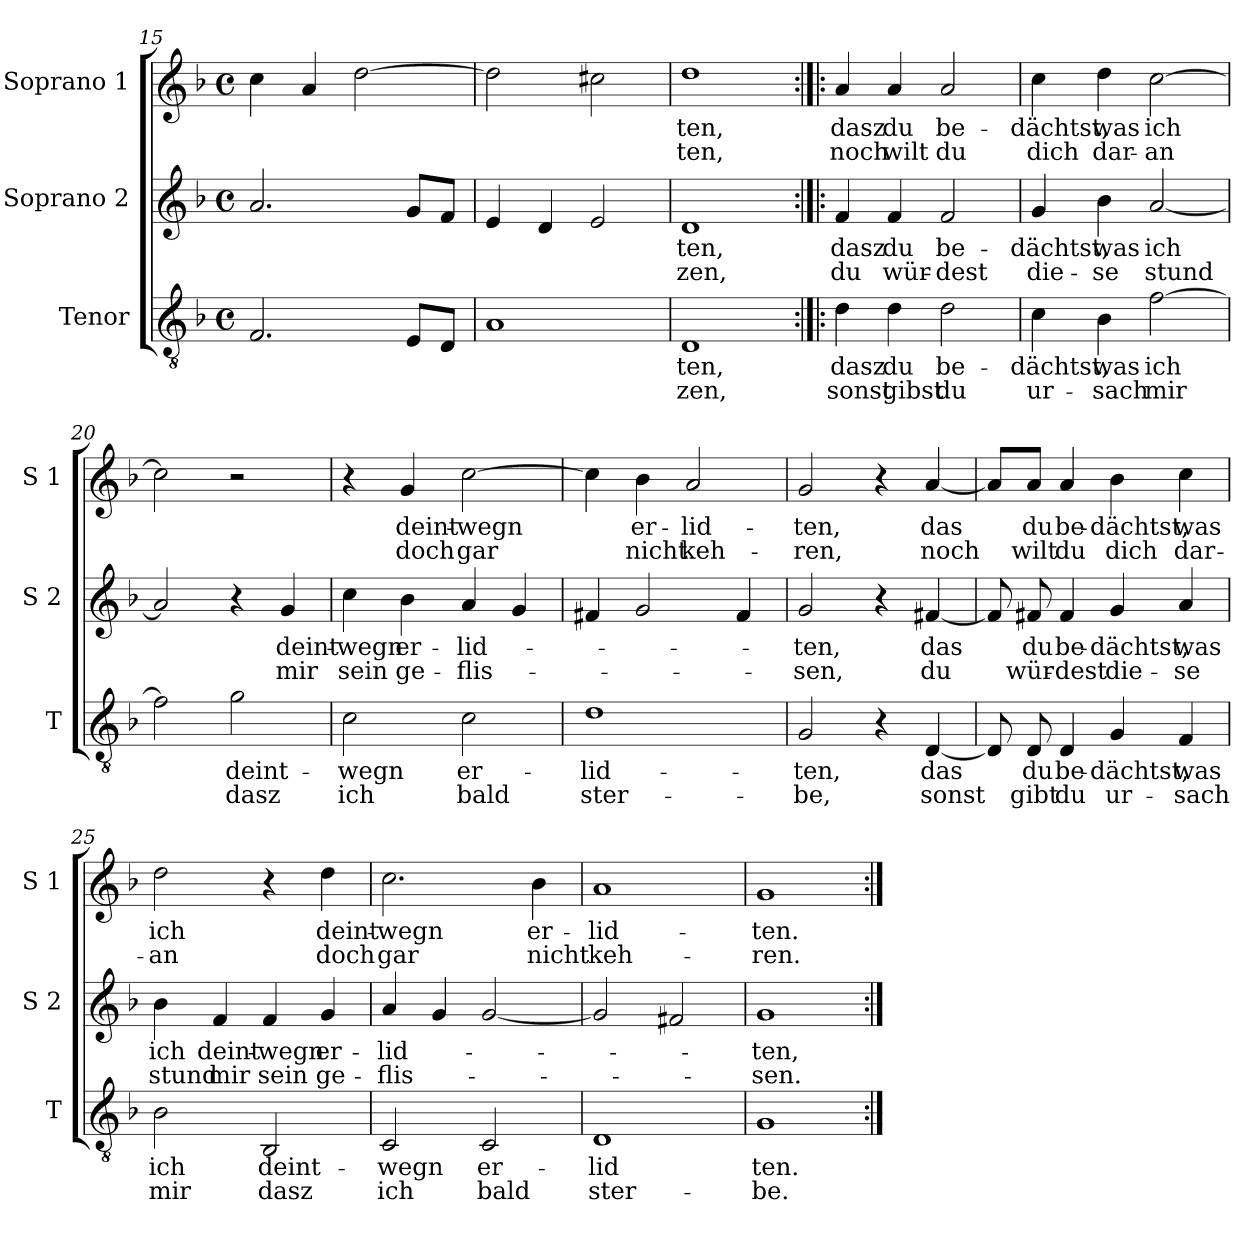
**kern	**text	**text	**kern	**text	**text	**kern	**text	**text
*part3	*part3	*part3	*part2	*part2	*part2	*part1	*part1	*part1
*staff3	*staff3	*staff3	*staff2	*staff2	*staff2	*staff1	*staff1	*staff1
*I"Tenor	*	*	*I"Soprano 2	*	*	*I"Soprano 1	*	*
*I'T	*	*	*I'S 2	*	*	*I'S 1	*	*
*clefGv2	*	*	*clefG2	*	*	*clefG2	*	*
*k[b-]	*	*	*k[b-]	*	*	*k[b-]	*	*
*F:	*	*	*F:	*	*	*F:	*	*
*M4/4	*	*	*M4/4	*	*	*M4/4	*	*
*met(c)	*	*	*met(c)	*	*	*met(c)	*	*
=15	=15	=15	=15	=15	=15	=15	=15	=15
2.F/	.	.	2.a/	.	.	4cc\	.	.
.	.	.	.	.	.	4a/	.	.
.	.	.	.	.	.	[2dd\	.	.
8E/L	.	.	8g/L	.	.	.	.	.
8D/J	.	.	8f/J	.	.	.	.	.
!!LO:PB:g=z
=16	=16	=16	=16	=16	=16	=16	=16	=16
1A	.	.	4e/	.	.	2dd\]	.	.
.	.	.	4d/	.	.	.	.	.
.	.	.	2e/	.	.	2cc#X\	.	.
=17	=17	=17	=17	=17	=17	=17	=17	=17
!	!LO:LY:b	!LO:LY:b	!	!LO:LY:b	!LO:LY:b	!	!LO:LY:b	!LO:LY:b
1D	-ten,	-zen,	1d	-ten,	-zen,	1dd	-ten,	-ten,
=18:|!|:	=18:|!|:	=18:|!|:	=18:|!|:	=18:|!|:	=18:|!|:	=18:|!|:	=18:|!|:	=18:|!|:
!	!LO:LY:b	!LO:LY:b	!	!LO:LY:b	!LO:LY:b	!	!LO:LY:b	!LO:LY:b
4d\	dasz	sonst	4f/	dasz	du	4a/	dasz	noch
!	!LO:LY:b	!LO:LY:b	!	!LO:LY:b	!LO:LY:b	!	!LO:LY:b	!LO:LY:b
4d\	du	gibst	4f/	du	wür-	4a/	du	wilt
!	!LO:LY:b	!LO:LY:b	!	!LO:LY:b	!LO:LY:b	!	!LO:LY:b	!LO:LY:b
2d\	be-	du	2f/	be-	-dest	2a/	be-	du
=19	=19	=19	=19	=19	=19	=19	=19	=19
!	!LO:LY:b	!LO:LY:b	!	!LO:LY:b	!LO:LY:b	!	!LO:LY:b	!LO:LY:b
4c\	-dächtst,	ur-	4g/	-dächtst,	die-	4cc\	-dächtst,	dich
!	!LO:LY:b	!LO:LY:b	!	!LO:LY:b	!LO:LY:b	!	!LO:LY:b	!LO:LY:b
4B-\	was	-sach	4b-\	was	-se	4dd\	was	dar-
!	!LO:LY:b	!LO:LY:b	!	!LO:LY:b	!LO:LY:b	!	!LO:LY:b	!LO:LY:b
[2f\	ich	mir	[2a/	ich	stund	[2cc\	ich	-an
=20	=20	=20	=20	=20	=20	=20	=20	=20
2f\]	.	.	2a/]	.	.	2cc\]	.	.
!	!LO:LY:b	!LO:LY:b	!	!	!	!	!	!
2g\	deint-	dasz	4r	.	.	2r	.	.
!	!	!	!	!LO:LY:b	!LO:LY:b	!	!	!
.	.	.	4g/	deint-	mir	.	.	.
!!LO:LB:g=z
=21	=21	=21	=21	=21	=21	=21	=21	=21
!	!LO:LY:b	!LO:LY:b	!	!LO:LY:b	!LO:LY:b	!	!	!
2c\	-wegn	ich	4cc\	-wegn	sein	4r	.	.
!	!	!	!	!LO:LY:b	!LO:LY:b	!	!LO:LY:b	!LO:LY:b
.	.	.	4b-\	er-	ge-	4g/	deint-	doch
!	!LO:LY:b	!LO:LY:b	!	!LO:LY:b	!LO:LY:b	!	!LO:LY:b	!LO:LY:b
2c\	er-	bald	4a/	-lid-	-flis-	[2cc\	-wegn	gar
.	.	.	4g/	.	.	.	.	.
=22	=22	=22	=22	=22	=22	=22	=22	=22
!	!LO:LY:b	!LO:LY:b	!	!	!	!	!	!
1d	-lid-	ster-	4f#X/	.	.	4cc\]	.	.
!	!	!	!	!	!	!	!LO:LY:b	!LO:LY:b
.	.	.	2g/	.	.	4b-\	er-	nicht
!	!	!	!	!	!	!	!LO:LY:b	!LO:LY:b
.	.	.	.	.	.	2a/	-lid-	keh-
.	.	.	4f#/	.	.	.	.	.
=23	=23	=23	=23	=23	=23	=23	=23	=23
!	!LO:LY:b	!LO:LY:b	!	!LO:LY:b	!LO:LY:b	!	!LO:LY:b	!LO:LY:b
2G/	-ten,	-be,	2g/	-ten,	-sen,	2g/	-ten,	-ren,
4r	.	.	4r	.	.	4r	.	.
!	!LO:LY:b	!LO:LY:b	!	!LO:LY:b	!LO:LY:b	!	!LO:LY:b	!LO:LY:b
[4D/	das	sonst	[4f#X/	das	du	[4a/	das	noch
=24	=24	=24	=24	=24	=24	=24	=24	=24
8D/]	.	.	8f#/]	.	.	8a/L]	.	.
!	!LO:LY:b	!LO:LY:b	!	!LO:LY:b	!LO:LY:b	!	!LO:LY:b	!LO:LY:b
8D/	du	gibt	8f#X/	du	wür-	8a/J	du	wilt
!	!LO:LY:b	!LO:LY:b	!	!LO:LY:b	!LO:LY:b	!	!LO:LY:b	!LO:LY:b
4D/	be-	du	4f#/	be-	-dest	4a/	be-	du
!	!LO:LY:b	!LO:LY:b	!	!LO:LY:b	!LO:LY:b	!	!LO:LY:b	!LO:LY:b
4G/	-dächtst,	ur-	4g/	-dächtst,	die-	4b-\	-dächtst,	dich
!	!LO:LY:b	!LO:LY:b	!	!LO:LY:b	!LO:LY:b	!	!LO:LY:b	!LO:LY:b
4F/	was	-sach	4a/	was	-se	4cc\	was	dar-
!!LO:LB:g=z
=25	=25	=25	=25	=25	=25	=25	=25	=25
!	!LO:LY:b	!LO:LY:b	!	!LO:LY:b	!LO:LY:b	!	!LO:LY:b	!LO:LY:b
2B-\	ich	mir	4b-\	ich	stund	2dd\	ich	-an
!	!	!	!	!LO:LY:b	!LO:LY:b	!	!	!
.	.	.	4f/	deint-	mir	.	.	.
!	!LO:LY:b	!LO:LY:b	!	!LO:LY:b	!LO:LY:b	!	!	!
2BB-/	deint-	dasz	4f/	-wegn	sein	4r	.	.
!	!	!	!	!LO:LY:b	!LO:LY:b	!	!LO:LY:b	!LO:LY:b
.	.	.	4g/	er-	ge-	4dd\	deint-	doch
=26	=26	=26	=26	=26	=26	=26	=26	=26
!	!LO:LY:b	!LO:LY:b	!	!LO:LY:b	!LO:LY:b	!	!LO:LY:b	!LO:LY:b
2C/	-wegn	ich	4a/	-lid-	-flis-	2.cc\	-wegn	gar
.	.	.	4g/	.	.	.	.	.
!	!LO:LY:b	!LO:LY:b	!	!	!	!	!	!
2C/	er-	bald	[2g/	.	.	.	.	.
!	!	!	!	!	!	!	!LO:LY:b	!LO:LY:b
.	.	.	.	.	.	4b-\	er-	nicht
=27	=27	=27	=27	=27	=27	=27	=27	=27
!	!LO:LY:b	!LO:LY:b	!	!	!	!	!LO:LY:b	!LO:LY:b
1D	-lid	ster-	2g/]	.	.	1a	-lid-	keh-
.	.	.	2f#X/	.	.	.	.	.
=28	=28	=28	=28	=28	=28	=28	=28	=28
!	!LO:LY:b	!LO:LY:b	!	!LO:LY:b	!LO:LY:b	!	!LO:LY:b	!LO:LY:b
1G	ten.	-be.	1g	-ten,	-sen.	1g	-ten.	-ren.
=:|!	=:|!	=:|!	=:|!	=:|!	=:|!	=:|!	=:|!	=:|!
*-	*-	*-	*-	*-	*-	*-	*-	*-
